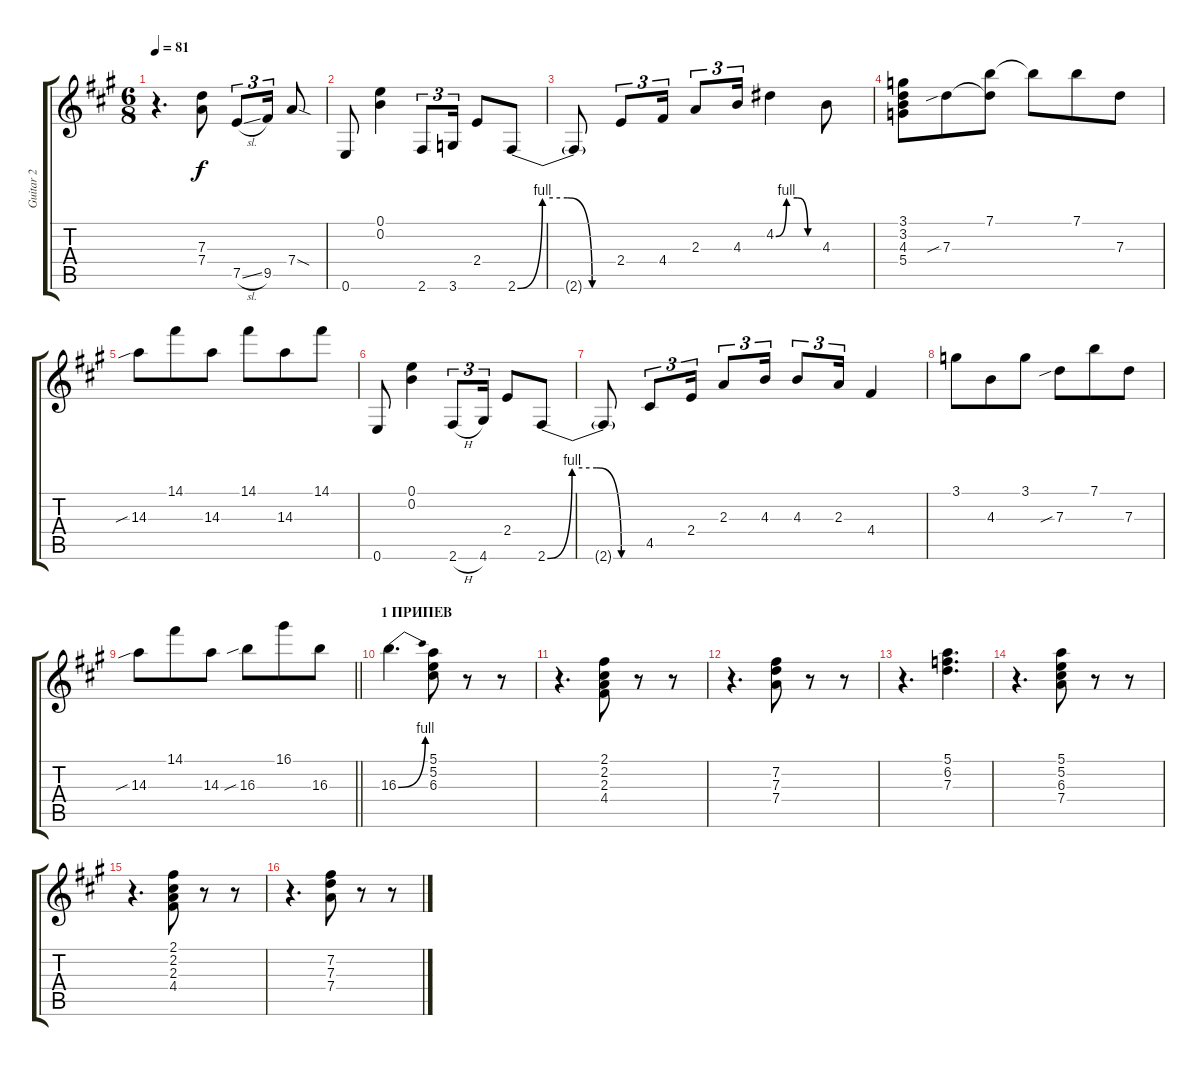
\track ("Guitar 2" "Guitar 2") {instrument electricguitarclean}
\staff {score tabs}
\tuning (E4 B3 G3 D3 A2 E2) {hide}
\ts (6 8)
\tempo 81
\clef g2
\ks a
r.4{d dy f} (7.3 7.4).8 7.5{sl}.8{tu (3 2)} 9.5.16{tu (3 2)} 7.4{sod}.8 |
0.6.8 (0.1 0.2).4 2.6.8{tu (3 2)} 3.6.16{tu (3 2)} 2.4.8 2.6{be (custom 0 0 15 4 30 4 45 0 60 0)}.8 |
2.6{t}.8 2.4.8{tu (3 2)} 4.4.16{tu (3 2)} 2.3.8{tu (3 2)} 4.3.16{tu (3 2)} 4.2{be (custom 0 0 15 4 30 4 45 0 60 0)}.4 4.3.8 |
(3.1 3.2 4.3 5.4).8 7.3{sib}.8 (7.1 7.3{t}).8 7.1{t}.8 7.1.8 7.3.8 |
14.3{sib}.8 14.1.8 14.3.8 14.1.8 14.3.8 14.1.8 |
0.6.8 (0.1 0.2).4 2.6{h}.8{tu (3 2)} 4.6.16{tu (3 2)} 2.4.8 2.6{be (custom 0 0 15 4 30 4 45 0 60 0)}.8 |
2.6{t}.8 4.5.8{tu (3 2)} 2.4.16{tu (3 2)} 2.3.8{tu (3 2)} 4.3.16{tu (3 2)} 4.3.8{tu (3 2)} 2.3.16{tu (3 2)} 4.4.4 |
3.1.8 4.3.8 3.1.8 7.3{sib}.8 7.1.8 7.3.8 |
\barLineRight lightlight
14.3{sib}.8 14.1.8 14.3.8 16.3{sib}.8 16.1.8 16.3.8 |
\section ("" "1 ПРИПЕВ")
16.3{be (bend 0 0 60 4)}.4{d} (5.1 5.2 6.3).8 r.8 r.8 |
r.4{d} (2.1 2.2 2.3 4.4).8 r.8 r.8 |
r.4{d} (7.2 7.3 7.4).8 r.8 r.8 |
r.4{d} (5.1 6.2 7.3).4{d} |
r.4{d} (5.1 5.2 6.3 7.4).8 r.8 r.8 |
r.4{d} (2.1 2.2 2.3 4.4).8 r.8 r.8 |
r.4{d} (7.2 7.3 7.4).8 r.8 r.8
